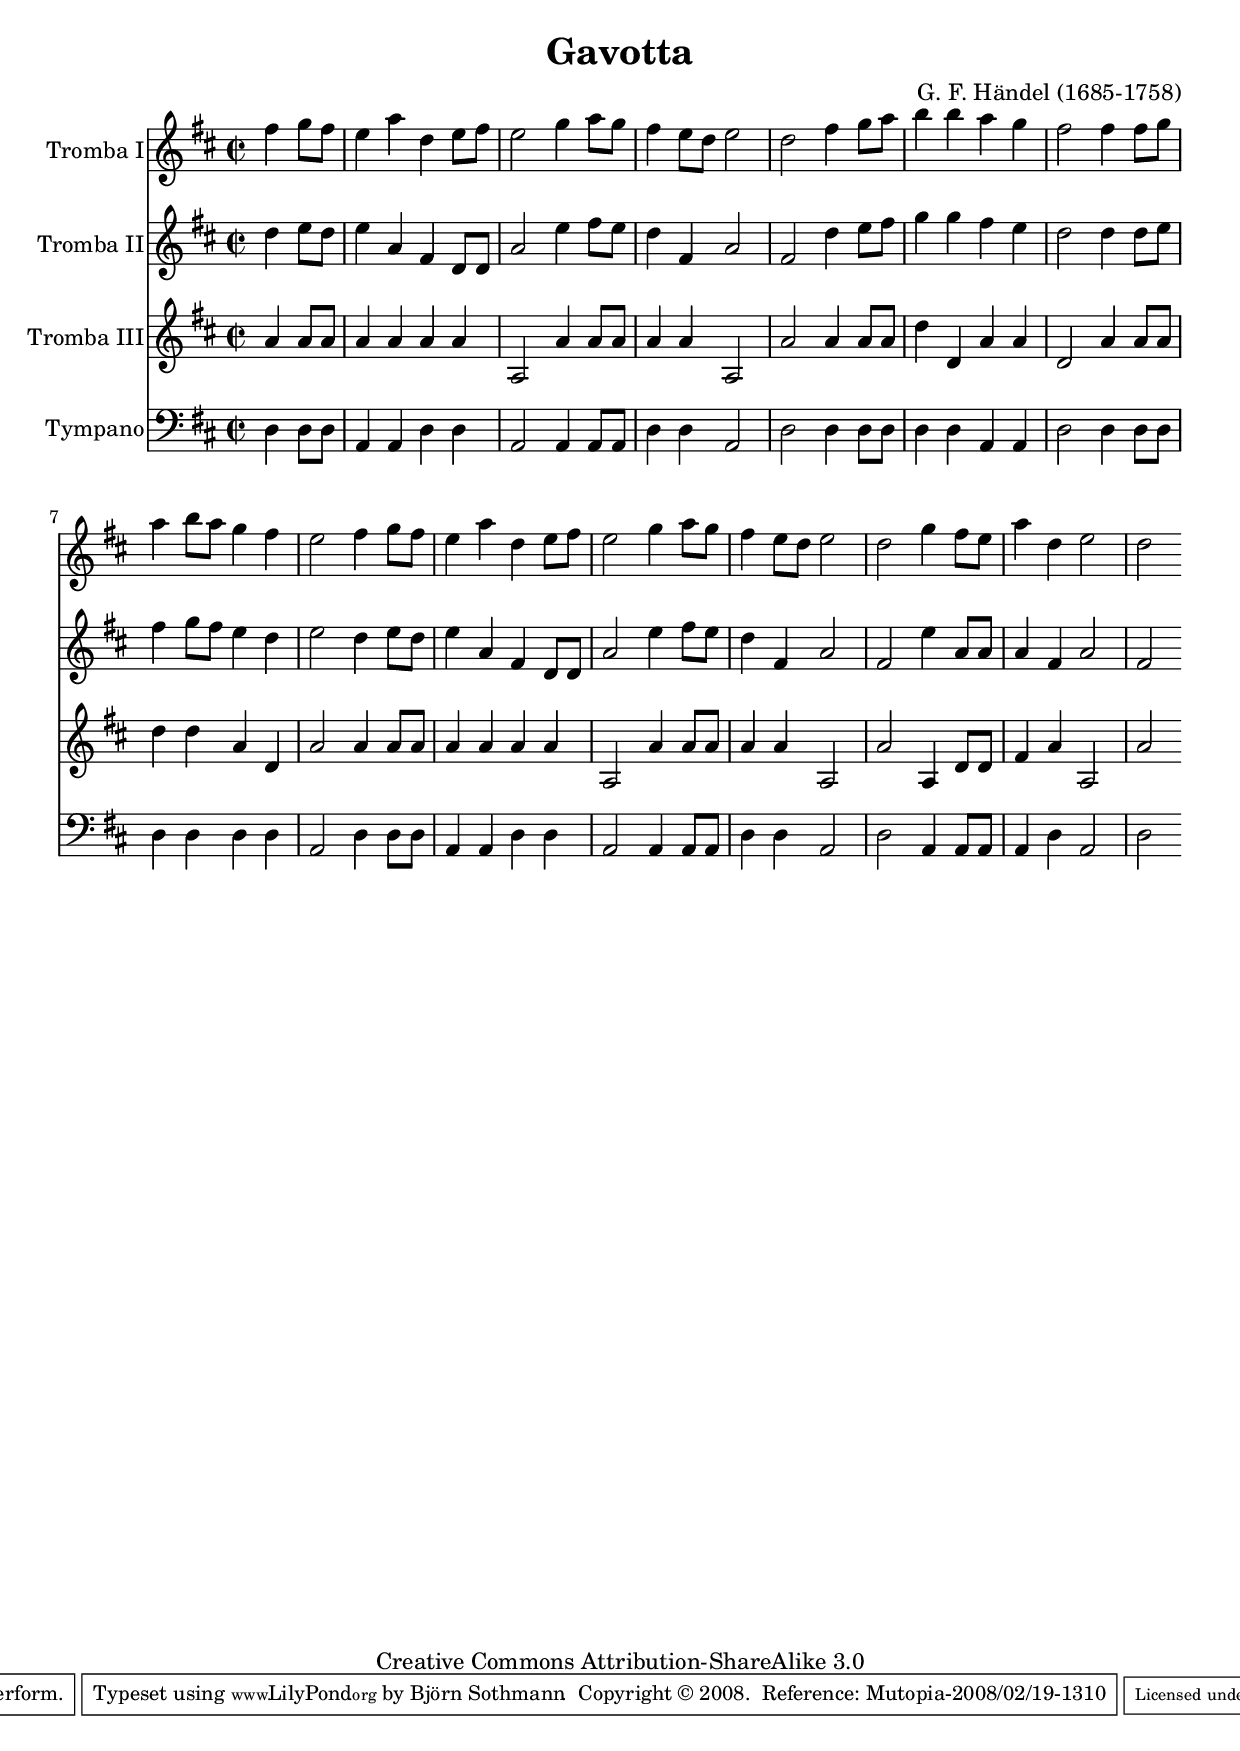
% Created on Sat Jan 26 21:19:43 CET 2008
\version "2.10.33"

\header {
	title = "Gavotta"
	composer = "G. F. Händel (1685-1758)"
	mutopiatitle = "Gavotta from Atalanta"
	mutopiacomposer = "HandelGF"
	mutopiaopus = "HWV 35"
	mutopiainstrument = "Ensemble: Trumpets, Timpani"
	date = "1736"
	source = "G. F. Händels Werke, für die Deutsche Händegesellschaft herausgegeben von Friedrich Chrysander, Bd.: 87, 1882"
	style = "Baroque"
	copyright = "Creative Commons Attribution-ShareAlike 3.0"
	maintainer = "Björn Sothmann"
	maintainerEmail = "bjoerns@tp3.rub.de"
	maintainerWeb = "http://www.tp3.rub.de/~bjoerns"
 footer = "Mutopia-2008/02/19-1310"
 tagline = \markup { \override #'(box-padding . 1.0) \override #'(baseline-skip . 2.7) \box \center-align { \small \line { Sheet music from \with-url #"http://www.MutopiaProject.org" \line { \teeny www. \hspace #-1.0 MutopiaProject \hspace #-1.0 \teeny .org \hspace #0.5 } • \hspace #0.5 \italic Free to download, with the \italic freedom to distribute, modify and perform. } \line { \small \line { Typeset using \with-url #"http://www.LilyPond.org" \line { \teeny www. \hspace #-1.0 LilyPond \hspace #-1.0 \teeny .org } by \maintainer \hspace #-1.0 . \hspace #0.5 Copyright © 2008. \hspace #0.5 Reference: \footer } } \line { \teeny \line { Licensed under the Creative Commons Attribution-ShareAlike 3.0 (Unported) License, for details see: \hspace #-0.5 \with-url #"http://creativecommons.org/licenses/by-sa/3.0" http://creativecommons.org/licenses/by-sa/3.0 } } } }
}

\include "deutsch.ly"


staffTrumpetInC = \new Staff  {
	\time 2/2
	\override Score.MetronomeMark #'stencil = ##f
	\tempo 4 = 160
	\set Staff.instrumentName="Tromba I"
	\set Staff.midiInstrument="trumpet"
	\key d \major
	\clef treble
	\relative c'' {
		\partial 2 fis4 g8 fis |
		e4 a d, e8 fis |
		e2 g4 a8 g |
		fis4 e8 d e2 |
		d \bar ":|:" fis4 g8 a |
		h4 h a g |
		fis2 fis4 fis8 g |
		a4 h8 a g4 fis |
		e2 fis4 g8 fis |
		e4 a d, e8 fis |
		e2 g4 a8 g |
		fis4 e8 d e2 |
		d g4 fis8 e |
		a4 d, e2 |
		d
	\bar ":|"
	}

}
staffTrumpetInCII = \new Staff  {
	\set Staff.instrumentName="Tromba II"
	\set Staff.midiInstrument="trumpet"
	\key d \major
	\clef treble
	\relative c'' {
		\partial 2 d4 e8 d |
		e4 a, fis d8 d |
		a'2 e'4 fis8 e |
		d4 fis, a2 |
		fis \bar ":|:" d'4 e8 fis |
		g4 g fis e |
		d2 d4 d8 e |
		fis4 g8 fis e4 d |
		e2 d4 e8 d |
		e4 a, fis d8 d |
		a'2 e'4 fis8 e |
		d4 fis, a2 |
		fis e'4 a,8 a |
		a4 fis a2 |
		fis
	\bar ":|"
	}

}
staffTrumpetInCIII = \new Staff  {
	\set Staff.instrumentName="Tromba III"
	\set Staff.midiInstrument="trumpet"
	\key d \major
	\clef treble
	\relative c'' {
		\partial 2 a4 a8 a |
		a4 a a a |
		a,2 a'4 a8 a |
		a4 a a,2 |
		a' \bar ":|:" a4 a8 a |
		d4 d, a' a |
		d,2 a'4 a8 a |
		d4 d a d, |
		a'2 a4 a8 a |
		a4 a a a |
		a,2 a'4 a8 a |
		a4 a a,2 |
		a' a,4 d8 d |
		fis4 a a,2 |
		a'
	\bar ":|"
	}

}
staffTimpani = \new Staff  {
	\set Staff.instrumentName="Tympano"
	\set Staff.midiInstrument="timpani"
	\key d \major
	\clef bass
	\relative c {
		\partial 2 d4 d8 d |
		a4 a d d |
		a2 a4 a8 a |
		d4 d a2 |
		d \bar ":|:" d4 d8 d |
		d4 d a a |
		d2 d4 d8 d |
		d4 d d d |
		a2 d4 d8 d |
		a4 a d d |
		a2 a4 a8 a |
		d4 d a2 |
		d a4 a8 a |
		a4 d a2 |
		d
	\bar ":|"
	}

}


\score {
	<<
		\staffTrumpetInC
		\staffTrumpetInCII
		\staffTrumpetInCIII
		\staffTimpani
	>>
	
	\midi {
	}

	\layout  {
	}
}

\paper {
}

